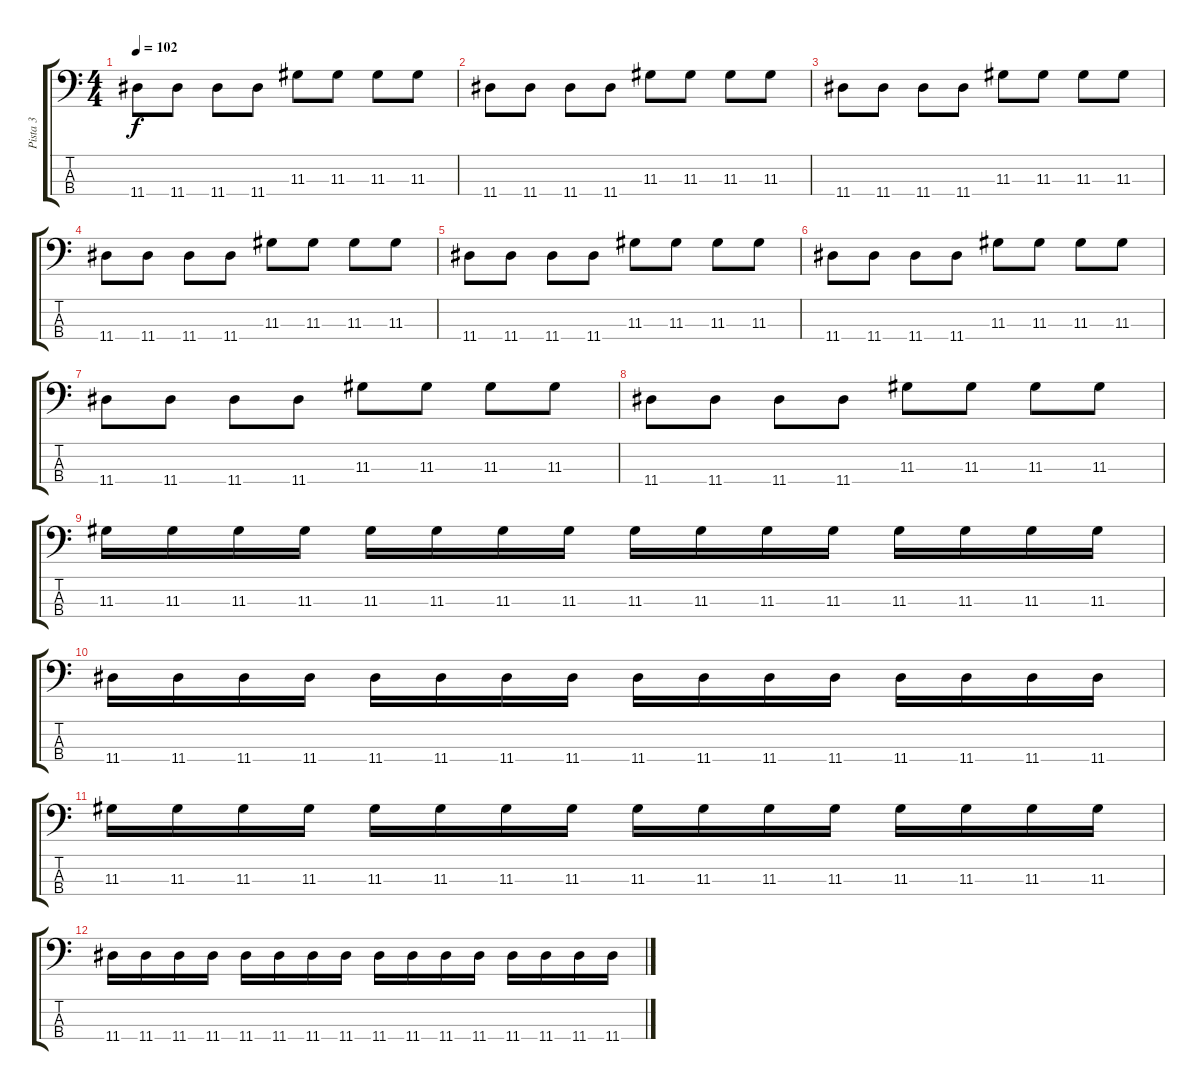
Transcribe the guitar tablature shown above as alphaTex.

\track ("Pista 3" "Pista 3") {instrument electricbassfinger}
\staff {score tabs}
\tuning (G2 D2 A1 E1) {hide}
\ts (4 4)
\tempo 102
\clef f4
\ks c
11.4.8{dy f} 11.4.8 11.4.8 11.4.8 11.3.8 11.3.8 11.3.8 11.3.8 |
11.4.8 11.4.8 11.4.8 11.4.8 11.3.8 11.3.8 11.3.8 11.3.8 |
11.4.8 11.4.8 11.4.8 11.4.8 11.3.8 11.3.8 11.3.8 11.3.8 |
11.4.8 11.4.8 11.4.8 11.4.8 11.3.8 11.3.8 11.3.8 11.3.8 |
11.4.8 11.4.8 11.4.8 11.4.8 11.3.8 11.3.8 11.3.8 11.3.8 |
11.4.8 11.4.8 11.4.8 11.4.8 11.3.8 11.3.8 11.3.8 11.3.8 |
11.4.8 11.4.8 11.4.8 11.4.8 11.3.8 11.3.8 11.3.8 11.3.8 |
11.4.8 11.4.8 11.4.8 11.4.8 11.3.8 11.3.8 11.3.8 11.3.8 |
11.3.16 11.3.16 11.3.16 11.3.16 11.3.16 11.3.16 11.3.16 11.3.16 11.3.16 11.3.16 11.3.16 11.3.16 11.3.16 11.3.16 11.3.16 11.3.16 |
11.4.16 11.4.16 11.4.16 11.4.16 11.4.16 11.4.16 11.4.16 11.4.16 11.4.16 11.4.16 11.4.16 11.4.16 11.4.16 11.4.16 11.4.16 11.4.16 |
11.3.16 11.3.16 11.3.16 11.3.16 11.3.16 11.3.16 11.3.16 11.3.16 11.3.16 11.3.16 11.3.16 11.3.16 11.3.16 11.3.16 11.3.16 11.3.16 |
11.4.16 11.4.16 11.4.16 11.4.16 11.4.16 11.4.16 11.4.16 11.4.16 11.4.16 11.4.16 11.4.16 11.4.16 11.4.16 11.4.16 11.4.16 11.4.16
